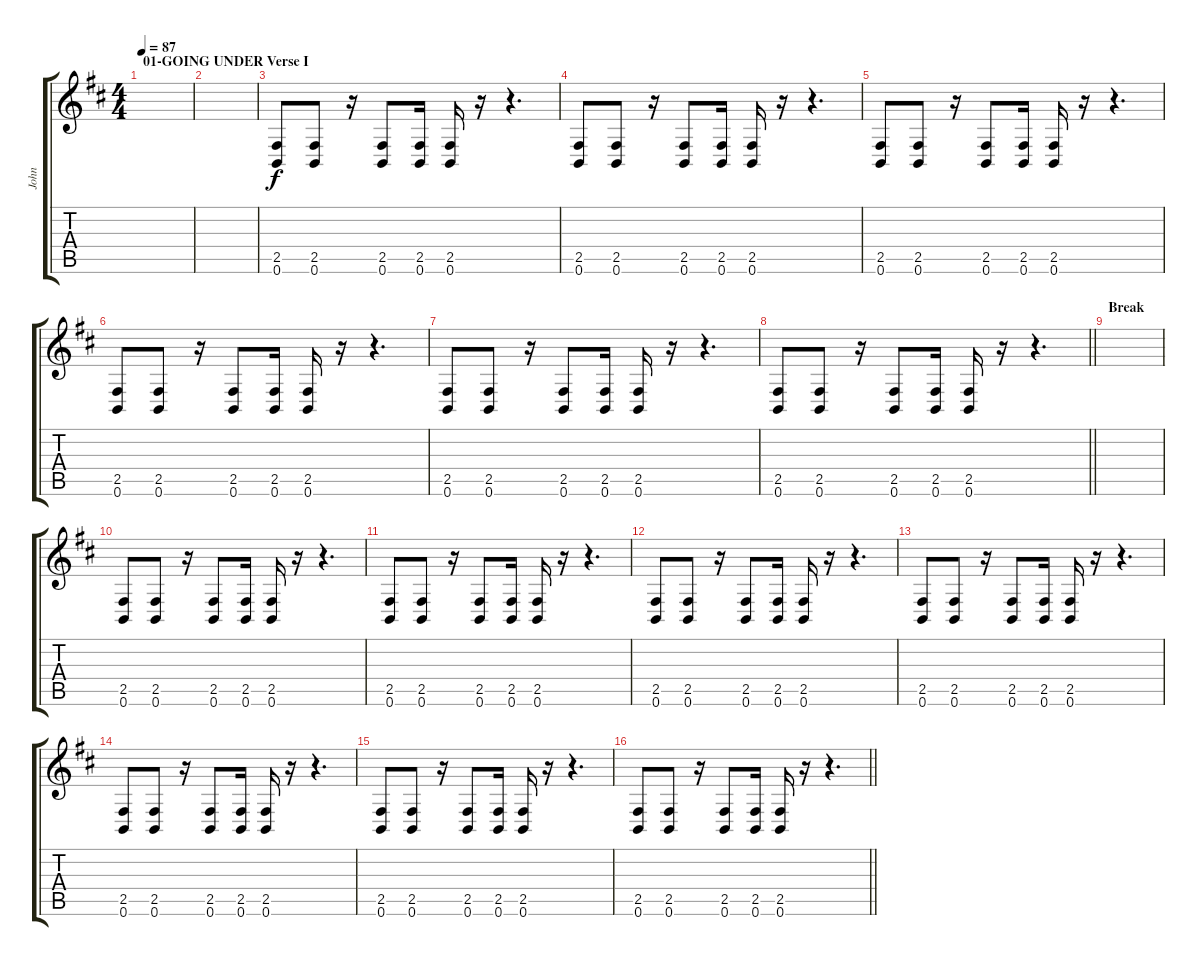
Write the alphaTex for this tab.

\track ("John" "John") {instrument distortionguitar}
\staff {score tabs}
\tuning (C4 G3 D3 A2 E2 B1) {hide}
\ts (4 4)
\section ("" "01-GOING UNDER Verse I")
\tempo 87
\clef g2
\ks d
|
|
(2.5 0.6).8 (2.5 0.6).8 r.16 (2.5 0.6).8 (2.5 0.6).16 (2.5 0.6).16 r.16 r.4{d} |
(2.5 0.6).8 (2.5 0.6).8 r.16 (2.5 0.6).8 (2.5 0.6).16 (2.5 0.6).16 r.16 r.4{d} |
(2.5 0.6).8 (2.5 0.6).8 r.16 (2.5 0.6).8 (2.5 0.6).16 (2.5 0.6).16 r.16 r.4{d} |
(2.5 0.6).8 (2.5 0.6).8 r.16 (2.5 0.6).8 (2.5 0.6).16 (2.5 0.6).16 r.16 r.4{d} |
(2.5 0.6).8 (2.5 0.6).8 r.16 (2.5 0.6).8 (2.5 0.6).16 (2.5 0.6).16 r.16 r.4{d} |
\barLineRight lightlight
(2.5 0.6).8 (2.5 0.6).8 r.16 (2.5 0.6).8 (2.5 0.6).16 (2.5 0.6).16 r.16 r.4{d} |
\section ("" "Break")
|
(2.5 0.6).8 (2.5 0.6).8 r.16 (2.5 0.6).8 (2.5 0.6).16 (2.5 0.6).16 r.16 r.4{d} |
(2.5 0.6).8 (2.5 0.6).8 r.16 (2.5 0.6).8 (2.5 0.6).16 (2.5 0.6).16 r.16 r.4{d} |
(2.5 0.6).8 (2.5 0.6).8 r.16 (2.5 0.6).8 (2.5 0.6).16 (2.5 0.6).16 r.16 r.4{d} |
(2.5 0.6).8 (2.5 0.6).8 r.16 (2.5 0.6).8 (2.5 0.6).16 (2.5 0.6).16 r.16 r.4{d} |
(2.5 0.6).8 (2.5 0.6).8 r.16 (2.5 0.6).8 (2.5 0.6).16 (2.5 0.6).16 r.16 r.4{d} |
(2.5 0.6).8 (2.5 0.6).8 r.16 (2.5 0.6).8 (2.5 0.6).16 (2.5 0.6).16 r.16 r.4{d} |
\barLineRight lightlight
(2.5 0.6).8 (2.5 0.6).8 r.16 (2.5 0.6).8 (2.5 0.6).16 (2.5 0.6).16 r.16 r.4{d}
